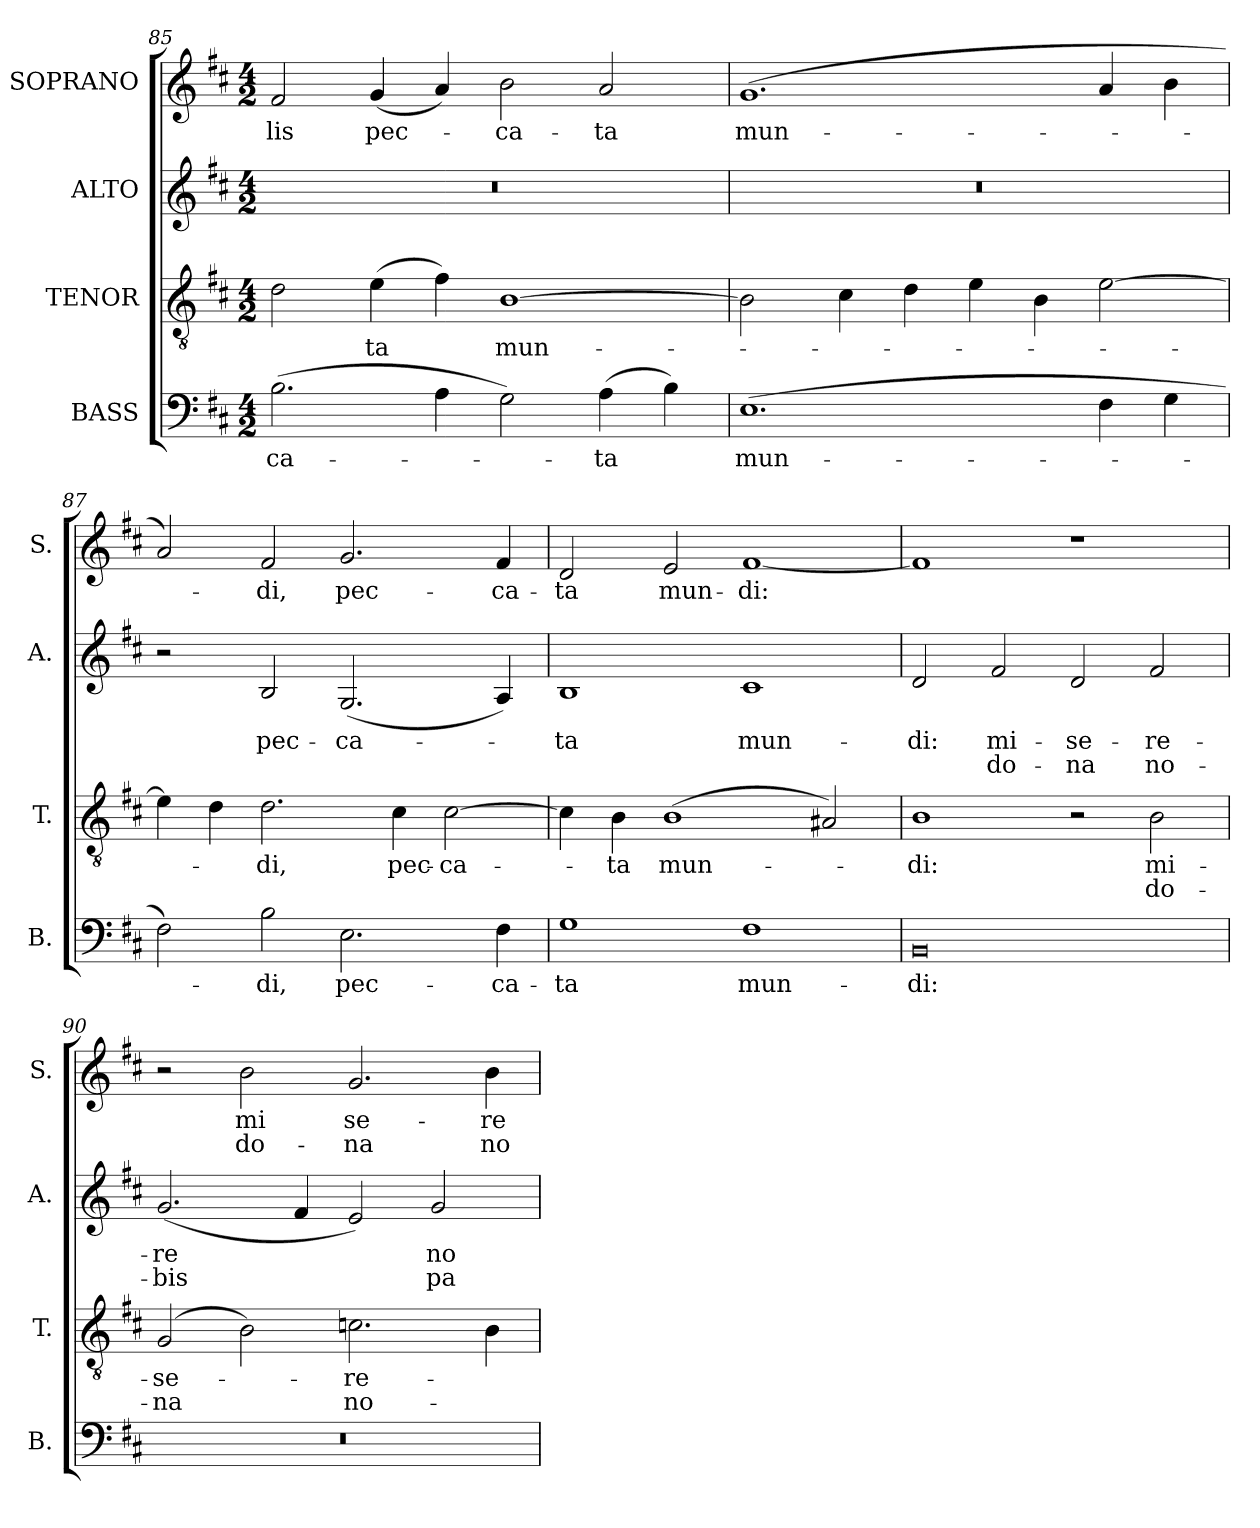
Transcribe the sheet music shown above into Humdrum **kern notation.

**kern	**text	**kern	**text	**text	**kern	**text	**text	**kern	**text	**text
*part4	*part4	*part3	*part3	*part3	*part2	*part2	*part2	*part1	*part1	*part1
*staff4	*staff4	*staff3	*staff3	*staff3	*staff2	*staff2	*staff2	*staff1	*staff1	*staff1
*I"BASS	*	*I"TENOR	*	*	*I"ALTO	*	*	*I"SOPRANO	*	*
*I'B.	*	*I'T.	*	*	*I'A.	*	*	*I'S.	*	*
*clefF4	*	*clefGv2	*	*	*clefG2	*	*	*clefG2	*	*
*	*	*ITrd7c12	*	*	*	*	*	*	*	*
*k[f#c#]	*	*k[f#c#]	*	*	*k[f#c#]	*	*	*k[f#c#]	*	*
*D:	*	*D:	*	*	*D:	*	*	*D:	*	*
*M4/2	*	*M4/2	*	*	*M4/2	*	*	*M4/2	*	*
=85	=85	=85	=85	=85	=85	=85	=85	=85	=85	=85
!	!LO:LY:b:color=#000000	!	!	!	!LO:N:vis=1	!	!	!	!	!
!	!	!	!	!	!	!	!	!	!LO:LY:b:color=#000000	!
(2.Bi\	-ca-	2Di\	.	.	0r	.	.	2f#i/	-lis	.
!	!	!	!LO:LY:b:color=#000000	!	!	!	!	!	!	!
!	!	!	!	!	!	!	!	!	!LO:LY:b:color=#000000	!
.	.	(4Ei\	-ta	.	.	.	.	(4gi/	pec-	.
4Ai\	.	4F#i\)	.	.	.	.	.	4ai/)	.	.
!	!	!	!LO:LY:b:color=#000000	!	!	!	!	!	!	!
!	!	!	!	!	!	!	!	!	!LO:LY:b:color=#000000	!
2Gi\)	.	[1BBi	mun-	.	.	.	.	2bi\	-ca-	.
!	!LO:LY:b:color=#000000	!	!	!	!	!	!	!	!	!
!	!	!	!	!	!	!	!	!	!LO:LY:b:color=#000000	!
(4Ai\	-ta	.	.	.	.	.	.	2ai/	-ta	.
4Bi\)	.	.	.	.	.	.	.	.	.	.
=86	=86	=86	=86	=86	=86	=86	=86	=86	=86	=86
!	!LO:LY:b:color=#000000	!	!	!	!LO:N:vis=1	!	!	!	!	!
!	!	!	!	!	!	!	!	!	!LO:LY:b:color=#000000	!
(1.Ei	mun-	2BBi\]	.	.	0r	.	.	(1.gi	mun-	.
.	.	4C#i\	.	.	.	.	.	.	.	.
.	.	4Di\	.	.	.	.	.	.	.	.
.	.	4Ei\	.	.	.	.	.	.	.	.
.	.	4BBi\	.	.	.	.	.	.	.	.
4F#i\	.	[2Ei\	.	.	.	.	.	4ai/	.	.
4Gi\	.	.	.	.	.	.	.	4bi\	.	.
=87	=87	=87	=87	=87	=87	=87	=87	=87	=87	=87
2F#i\)	.	4Ei\]	.	.	2r	.	.	2ai/)	.	.
.	.	4Di\	.	.	.	.	.	.	.	.
!	!LO:LY:b:color=#000000	!	!	!	!	!	!	!	!	!
!	!	!	!LO:LY:b:color=#000000	!	!	!	!	!	!	!
!	!	!	!	!	!	!LO:LY:b:color=#000000	!	!	!	!
!	!	!	!	!	!	!	!	!	!LO:LY:b:color=#000000	!
2Bi\	-di,	2.Di\	-di,	.	2Bi/	pec-	.	2f#i/	-di,	.
!	!LO:LY:b:color=#000000	!	!	!	!	!	!	!	!	!
!	!	!	!	!	!	!LO:LY:b:color=#000000	!	!	!	!
!	!	!	!	!	!	!	!	!	!LO:LY:b:color=#000000	!
2.Ei\	pec-	.	.	.	(2.Gi/	-ca-	.	2.gi/	pec-	.
!	!	!	!LO:LY:b:color=#000000	!	!	!	!	!	!	!
.	.	4C#i\	pec-	.	.	.	.	.	.	.
!	!	!	!LO:LY:b:color=#000000	!	!	!	!	!	!	!
.	.	[2C#i\	-ca-	.	.	.	.	.	.	.
!	!LO:LY:b:color=#000000	!	!	!	!	!	!	!	!	!
!	!	!	!	!	!	!	!	!	!LO:LY:b:color=#000000	!
4F#i\	-ca-	.	.	.	4Ai/)	.	.	4f#i/	-ca-	.
=88	=88	=88	=88	=88	=88	=88	=88	=88	=88	=88
!	!LO:LY:b:color=#000000	!	!	!	!	!	!	!	!	!
!	!	!	!	!	!	!LO:LY:b:color=#000000	!	!	!	!
!	!	!	!	!	!	!	!	!	!LO:LY:b:color=#000000	!
1Gi	-ta	4C#i\]	.	.	1Bi	-ta	.	2di/	-ta	.
!	!	!	!LO:LY:b:color=#000000	!	!	!	!	!	!	!
.	.	4BBi\	-ta	.	.	.	.	.	.	.
!	!	!	!LO:LY:b:color=#000000	!	!	!	!	!	!	!
!	!	!	!	!	!	!	!	!	!LO:LY:b:color=#000000	!
.	.	(1BBi	mun-	.	.	.	.	2ei/	mun-	.
!	!LO:LY:b:color=#000000	!	!	!	!	!	!	!	!	!
!	!	!	!	!	!	!LO:LY:b:color=#000000	!	!	!	!
!	!	!	!	!	!	!	!	!	!LO:LY:b:color=#000000	!
1F#i	mun-	.	.	.	1c#i	mun-	.	[1f#i	-di:	.
.	.	2AA#Xi/)	.	.	.	.	.	.	.	.
=89	=89	=89	=89	=89	=89	=89	=89	=89	=89	=89
!	!LO:LY:b:color=#000000	!	!	!	!	!	!	!	!	!
!	!	!	!LO:LY:b:color=#000000	!	!	!	!	!	!	!
!	!	!	!	!	!	!LO:LY:b:color=#000000	!	!	!	!
0BBi	-di:	1BBi	-di:	.	2di/	-di:	.	1f#i]	.	.
!	!	!	!	!	!	!LO:LY:b:color=#000000	!LO:LY:b:color=#000000	!	!	!
.	.	.	.	.	2f#i/	mi-	do-	.	.	.
!	!	!	!	!	!	!LO:LY:b:color=#000000	!LO:LY:b:color=#000000	!	!	!
.	.	2r	.	.	2di/	-se-	-na	1r	.	.
!	!	!	!LO:LY:b:color=#000000	!LO:LY:b:color=#000000	!	!	!	!	!	!
!	!	!	!	!	!	!LO:LY:b:color=#000000	!LO:LY:b:color=#000000	!	!	!
.	.	2BBi\	mi-	do-	2f#i/	-re-	no-	.	.	.
!!LO:PB:g=z
=90	=90	=90	=90	=90	=90	=90	=90	=90	=90	=90
!LO:N:vis=1	!	!	!	!	!	!	!	!	!	!
!	!	!	!LO:LY:b:color=#000000	!LO:LY:b:color=#000000	!	!	!	!	!	!
!	!	!	!	!	!	!LO:LY:b:color=#000000	!LO:LY:b:color=#000000	!	!	!
0r	.	(2GGi/	-se-	-na	(2.gi/	-re	-bis	2r	.	.
!	!	!	!	!	!	!	!	!	!LO:LY:b:color=#000000	!LO:LY:b:color=#000000
.	.	2BBi\)	.	.	.	.	.	2bi\	mi	do-
.	.	.	.	.	4f#i/	.	.	.	.	.
!	!	!	!LO:LY:b:color=#000000	!LO:LY:b:color=#000000	!	!	!	!	!	!
!	!	!	!	!	!	!	!	!	!LO:LY:b:color=#000000	!LO:LY:b:color=#000000
.	.	2.Cni\	-re-	no-	2ei/)	.	.	2.gi/	se-	-na
!	!	!	!	!	!	!LO:LY:b:color=#000000	!LO:LY:b:color=#000000	!	!	!
.	.	.	.	.	2gi/	no-	pa-	.	.	.
!	!	!	!	!	!	!	!	!	!LO:LY:b:color=#000000	!LO:LY:b:color=#000000
.	.	4BBi\	.	.	.	.	.	4bi\	-re-	no-
=	=	=	=	=	=	=	=	=	=	=
*-	*-	*-	*-	*-	*-	*-	*-	*-	*-	*-
